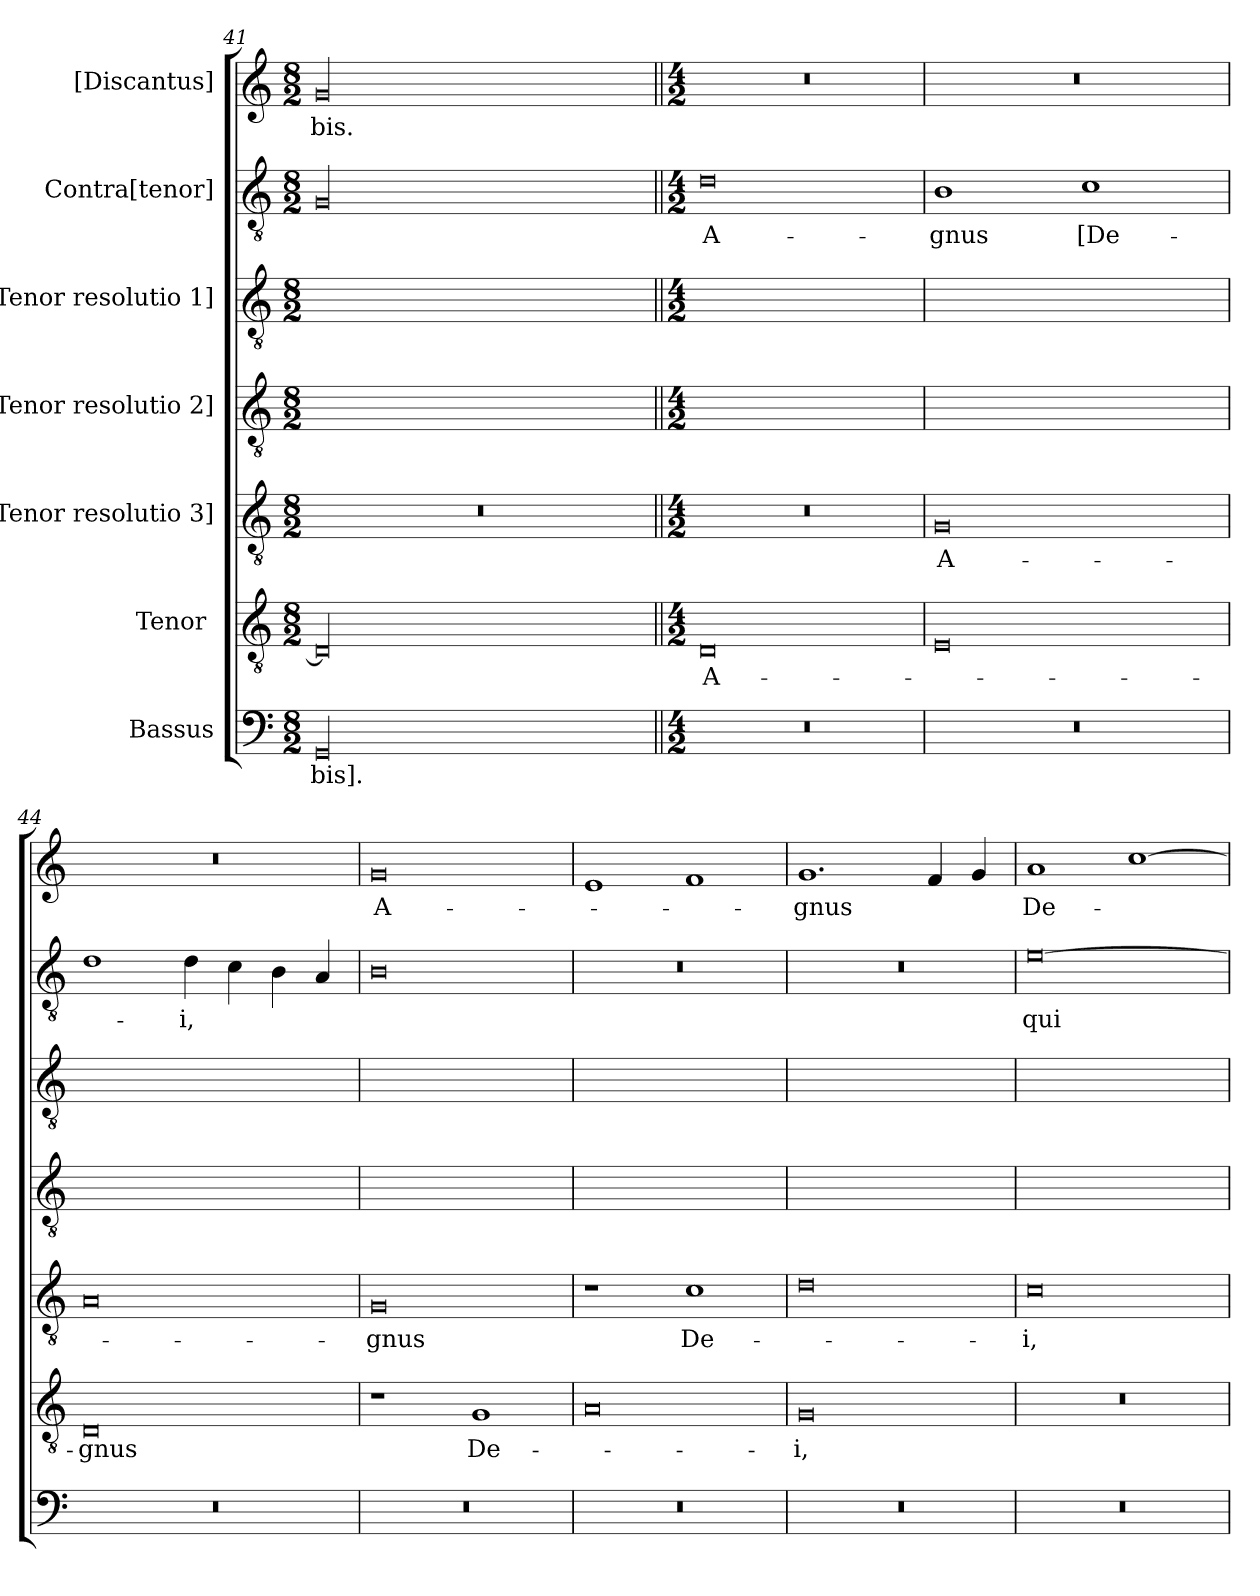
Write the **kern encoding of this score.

**kern	**text	**kern	**text	**kern	**text	**kern	**kern	**kern	**text	**kern	**text
*part7	*part7	*part6	*part6	*part5	*part5	*part4	*part3	*part2	*part2	*part1	*part1
*staff7	*staff7	*staff6	*staff6	*staff5	*staff5	*staff4	*staff3	*staff2	*staff2	*staff1	*staff1
*I"Bassus	*	*I"Tenor [4]	*	*I"[Tenor resolutio 3]	*	*I"[Tenor resolutio 2]	*I"[Tenor resolutio 1]	*I"Contra[tenor]	*	*I"[Discantus]	*
*clefF4	*	*clefGv2	*	*clefGv2	*	*clefGv2	*clefGv2	*clefGv2	*	*clefG2	*
*k[]	*	*k[]	*	*k[]	*	*k[]	*k[]	*k[]	*	*k[]	*
*M8/2	*	*M8/2	*	*M8/2	*	*M8/2	*M8/2	*M8/2	*	*M8/2	*
=41	=41	=41	=41	=41	=41	=41	=41	=41	=41	=41	=41
00GG/	-bis].	00D/]	.	00r	.	00ryy	00ryy	00G/	.	00g/	-bis.
=42||	=42||	=42||	=42||	=42||	=42||	=42||	=42||	=42||	=42||	=42||	=42||
*M4/2	*	*M4/2	*	*M4/2	*	*M4/2	*M4/2	*M4/2	*	*M4/2	*
0r	.	0D/	A-	0r	.	0ryy	0ryy	0d\	A-	0r	.
=43	=43	=43	=43	=43	=43	=43	=43	=43	=43	=43	=43
0r	.	0E/	.	0G/	A-	0ryy	0ryy	1B\	-gnus	0r	.
.	.	.	.	.	.	.	.	1c\	[De-	.	.
=44	=44	=44	=44	=44	=44	=44	=44	=44	=44	=44	=44
0r	.	0D/	-gnus	0A/	.	0ryy	0ryy	1d\	.	0r	.
.	.	.	.	.	.	.	.	4d\	-i,	.	.
.	.	.	.	.	.	.	.	4c\	.	.	.
.	.	.	.	.	.	.	.	4B\	.	.	.
.	.	.	.	.	.	.	.	4A/	.	.	.
=45	=45	=45	=45	=45	=45	=45	=45	=45	=45	=45	=45
0r	.	1r	.	0G/	-gnus	0ryy	0ryy	0B\	.	0g/	A-
.	.	1G/	De-	.	.	.	.	.	.	.	.
=46	=46	=46	=46	=46	=46	=46	=46	=46	=46	=46	=46
0r	.	0A/	.	1r	.	0ryy	0ryy	0r	.	1e/	.
.	.	.	.	1c\	De-	.	.	.	.	1f/	.
=47	=47	=47	=47	=47	=47	=47	=47	=47	=47	=47	=47
0r	.	0G/	-i,	0d\	.	0ryy	0ryy	0r	.	1.g/	-gnus
.	.	.	.	.	.	.	.	.	.	4f/	.
.	.	.	.	.	.	.	.	.	.	4g/	.
=48	=48	=48	=48	=48	=48	=48	=48	=48	=48	=48	=48
0r	.	0r	.	0c\	-i,	0ryy	0ryy	[0e\	qui-	1a/	De-
.	.	.	.	.	.	.	.	.	.	[1cc\	.
=	=	=	=	=	=	=	=	=	=	=	=
*-	*-	*-	*-	*-	*-	*-	*-	*-	*-	*-	*-
